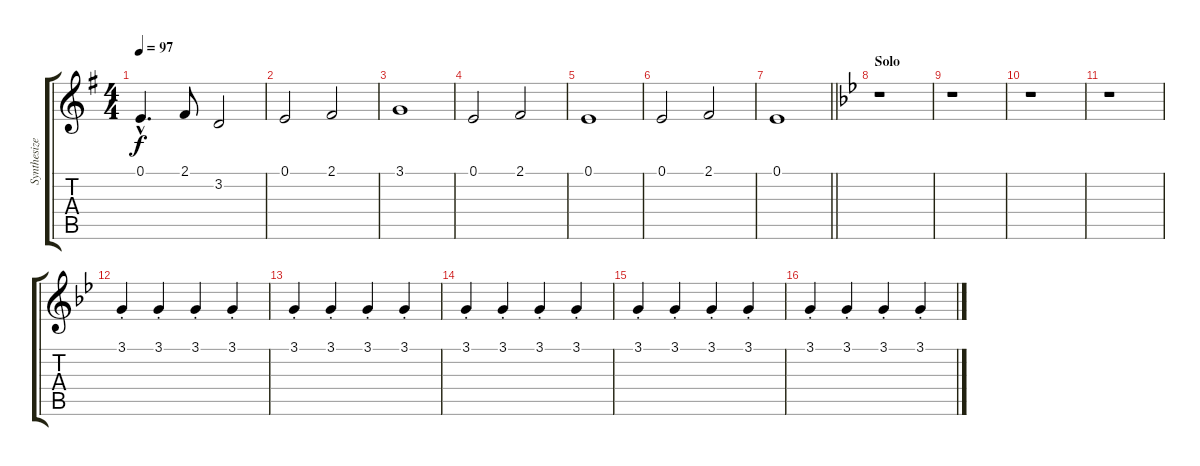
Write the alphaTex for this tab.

\track ("Synthesizer I" "Synthesize") {instrument synthstrings1}
\staff {score tabs}
\tuning (E4 B3 G3 D3 A2 E2) {hide}
\ts (4 4)
\tempo 97
\clef g2
\ks g
0.1{hac}.4{d dy f} 2.1.8 3.2.2 |
0.1.2 2.1.2 |
3.1.1 |
0.1.2 2.1.2 |
0.1.1 |
0.1.2 2.1.2 |
\barLineRight lightlight
0.1.1 |
\section ("" "Solo")
\ks bb
r.1 |
r.1 |
r.1 |
r.1 |
3.1{st}.4 3.1{st}.4 3.1{st}.4 3.1{st}.4 |
3.1{st}.4 3.1{st}.4 3.1{st}.4 3.1{st}.4 |
3.1{st}.4 3.1{st}.4 3.1{st}.4 3.1{st}.4 |
3.1{st}.4 3.1{st}.4 3.1{st}.4 3.1{st}.4 |
3.1{st}.4 3.1{st}.4 3.1{st}.4 3.1{st}.4
